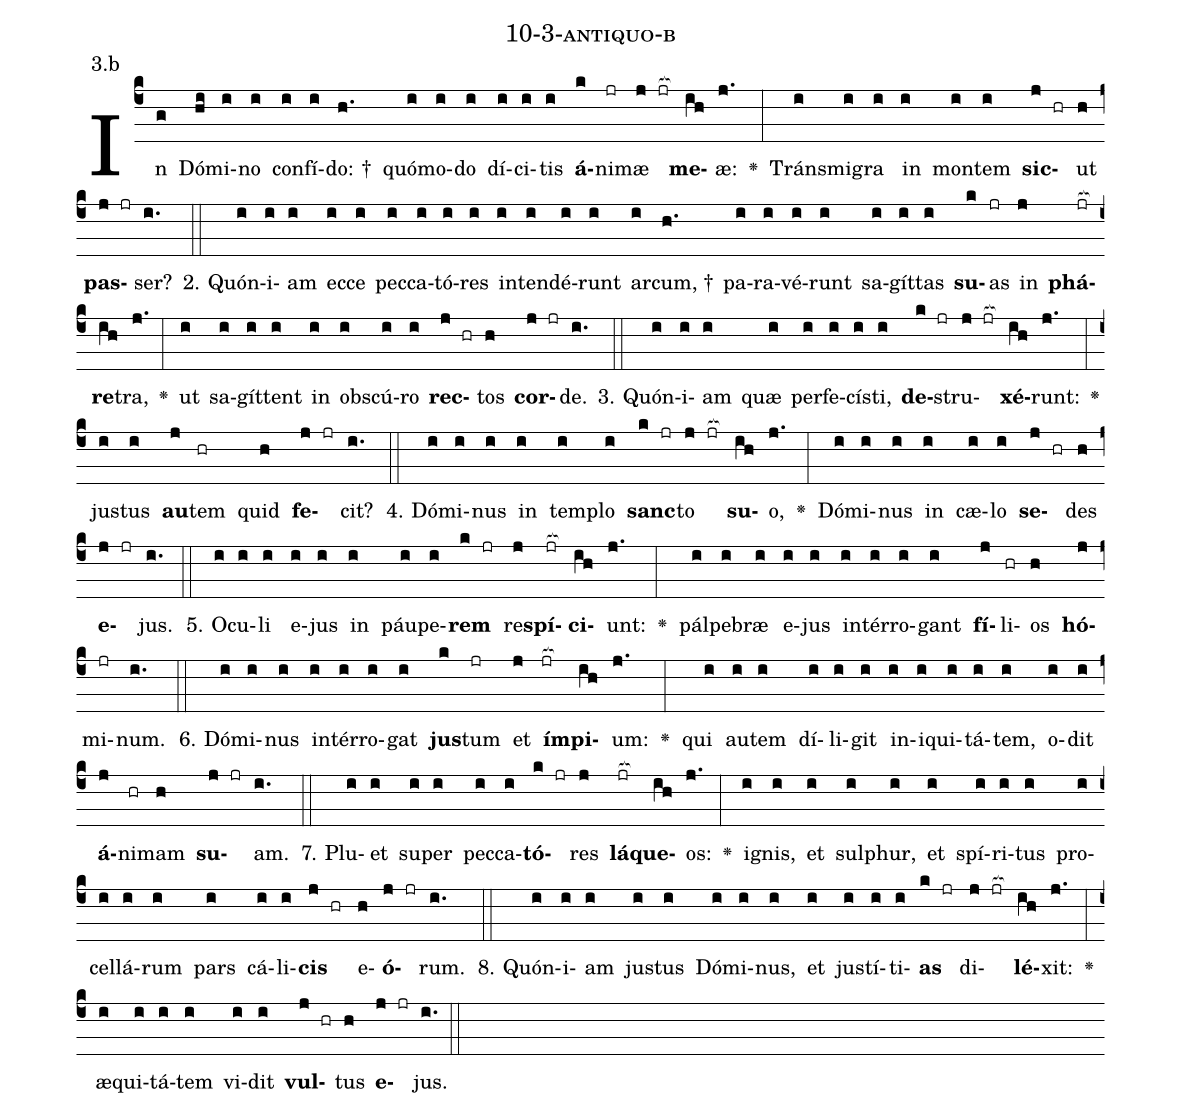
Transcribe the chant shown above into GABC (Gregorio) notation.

name: 10-3-antiquo-b;
annotation: 3.b;
%%
(c4)In(g) Dó(hi)mi(i)no(i) con(i)fí(i)do: †(h.) quó(i)mo(i)do(i) dí(i)ci(i)tis(i) <b>á</b>(k)ni(jr)mæ(j jr[ocb:1{]) <b>me</b>(ih[ocb:0}])æ:(j.) <v>\greheightstar</v>(:) Tráns(i)mi(i)gra(i) in(i) mon(i)tem(i) <b>sic</b>(j hr)ut(h) <b>pas</b>(j jr)ser?(i.) (::)
2. Quón(i)i(i)am(i) ec(i)ce(i) pec(i)ca(i)tó(i)res(i) in(i)ten(i)dé(i)runt(i) ar(i)cum, †(h.) pa(i)ra(i)vé(i)runt(i) sa(i)gít(i)tas(i) <b>su</b>(k)as(jr) in(j) <b>phá</b>(jr[ocb:1{])<b>re</b>(ih[ocb:0}])tra,(j.) <v>\greheightstar</v>(:) ut(i) sa(i)gít(i)tent(i) in(i) obs(i)cú(i)ro(i) <b>rec</b>(j hr)tos(h) <b>cor</b>(j jr)de.(i.) (::)
3. Quón(i)i(i)am(i) quæ(i) per(i)fe(i)cís(i)ti,(i) <b>de</b>(k jr)stru(j jr[ocb:1{])<b>xé</b>(ih[ocb:0}])runt:(j.) <v>\greheightstar</v>(:) jus(i)tus(i) <b>au</b>(j)tem(hr) quid(h) <b>fe</b>(j jr)cit?(i.) (::)
4. Dó(i)mi(i)nus(i) in(i) tem(i)plo(i) <b>sanc</b>(k jr)to(j jr[ocb:1{]) <b>su</b>(ih[ocb:0}])o,(j.) <v>\greheightstar</v>(:) Dó(i)mi(i)nus(i) in(i) cæ(i)lo(i) <b>se</b>(j hr)des(h) <b>e</b>(j jr)jus.(i.) (::)
5. O(i)cu(i)li(i) e(i)jus(i) in(i) páu(i)pe(i)<b>rem</b>(k jr) re(j)<b>spí</b>(jr[ocb:1{])<b>ci</b>(ih[ocb:0}])unt:(j.) <v>\greheightstar</v>(:) pál(i)pe(i)bræ(i) e(i)jus(i) in(i)tér(i)ro(i)gant(i) <b>fí</b>(j)li(hr)os(h) <b>hó</b>(j)mi(jr)num.(i.) (::)
6. Dó(i)mi(i)nus(i) in(i)tér(i)ro(i)gat(i) <b>jus</b>(k)tum(jr) et(j) <b>ím</b>(jr[ocb:1{])<b>pi</b>(ih[ocb:0}])um:(j.) <v>\greheightstar</v>(:) qui(i) au(i)tem(i) dí(i)li(i)git(i) in(i)i(i)qui(i)tá(i)tem,(i) o(i)dit(i) <b>á</b>(j)ni(hr)mam(h) <b>su</b>(j jr)am.(i.) (::)
7. Plu(i)et(i) su(i)per(i) pec(i)ca(i)<b>tó</b>(k jr)res(j) <b>lá</b>(jr[ocb:1{])<b>que</b>(ih[ocb:0}])os:(j.) <v>\greheightstar</v>(:) i(i)gnis,(i) et(i) sul(i)phur,(i) et(i) spí(i)ri(i)tus(i) pro(i)cel(i)lá(i)rum(i) pars(i) cá(i)li(i)<b>cis</b>(j hr) e(h)<b>ó</b>(j jr)rum.(i.) (::)
8. Quón(i)i(i)am(i) jus(i)tus(i) Dó(i)mi(i)nus,(i) et(i) jus(i)tí(i)ti(i)<b>as</b>(k jr) di(j jr[ocb:1{])<b>lé</b>(ih[ocb:0}])xit:(j.) <v>\greheightstar</v>(:) æ(i)qui(i)tá(i)tem(i) vi(i)dit(i) <b>vul</b>(j hr)tus(h) <b>e</b>(j jr)jus.(i.) (::)
